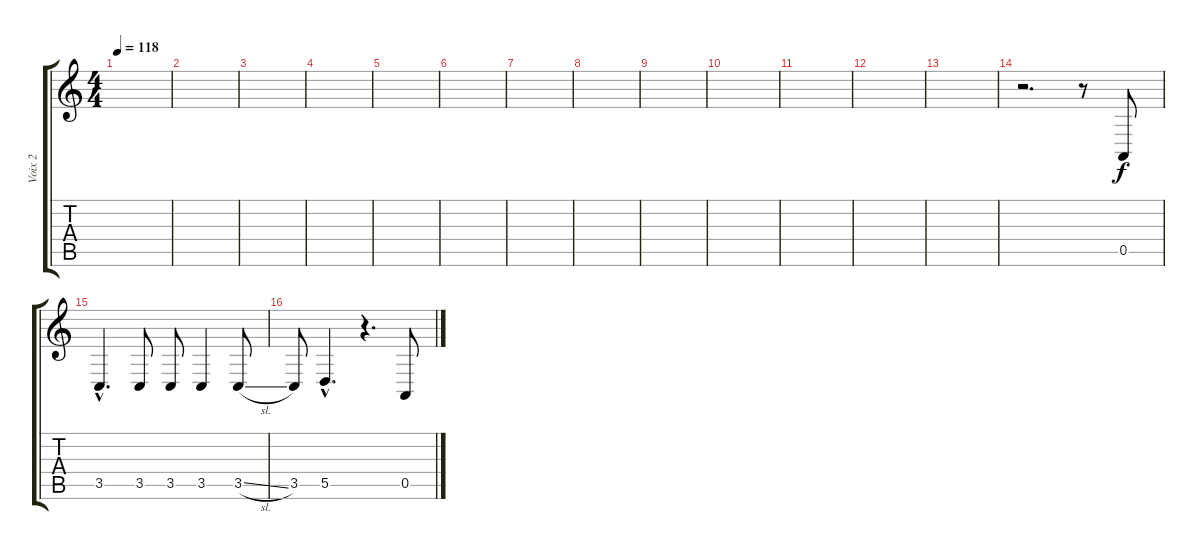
\track ("Voix 2" "Voix 2") {instrument tenorsax}
\staff {score tabs}
\tuning (E4 B3 G3 D3 A2 E2) {hide}
\ts (4 4)
\tempo 118
\clef g2
\ks c
|
|
|
|
|
|
|
|
|
|
|
|
|
r.2{d} r.8 0.5.8 |
3.5{hac}.4{d} 3.5.8 3.5.8 3.5.4 3.5{sl}.8 |
3.5.8 5.5{hac}.4{d} r.4{d} 0.5.8
